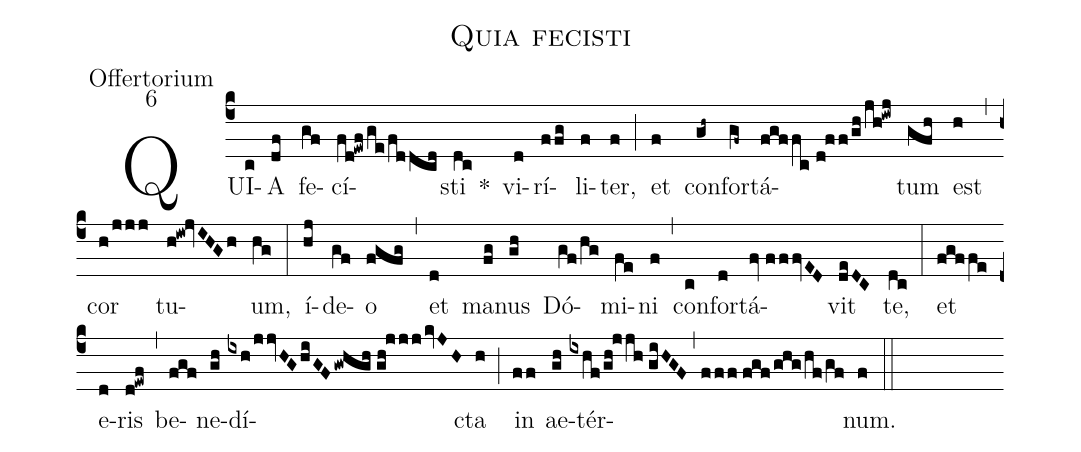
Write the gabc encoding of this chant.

name:Quia fecisti;
office-part:Offertorium;
mode:6;
%%
(c4) QUI(c)A(df) fe(gf)cí(fd!ewf/ge/fddcd)sti(dc) *() vi(d)rí(ffg)li(f)ter,(f) (;) et(f) con(gh~)for(gf~)tá(fgffc//d!ff/gh/jh!iwj)tum(gfh) est(h) (,) cor(h/jjj) tu(h!iw!jvIHGh)um,(hg) (:) í(hj)de(gf)o(fgfg) (,) et(d) ma(fg)nus(gh) Dó(gf/hg)mi(fe)ni(f) (,) con(c)for(d)tá(fv//fffvED)vit(deDC) te,(dc) (:) et(fgffe) e(d)ris(d!ewf) (,) be(fgf)ne(gh)dí(ixh/jjvHG/hiGF/gwhgh//gh!jjj/kvJH)cta(h) (;) in(ff) ae(gh)tér(ixhf/gh!jjh//giHGF,fff//fgf/ghg/hf/gf)num.(f) (::)
